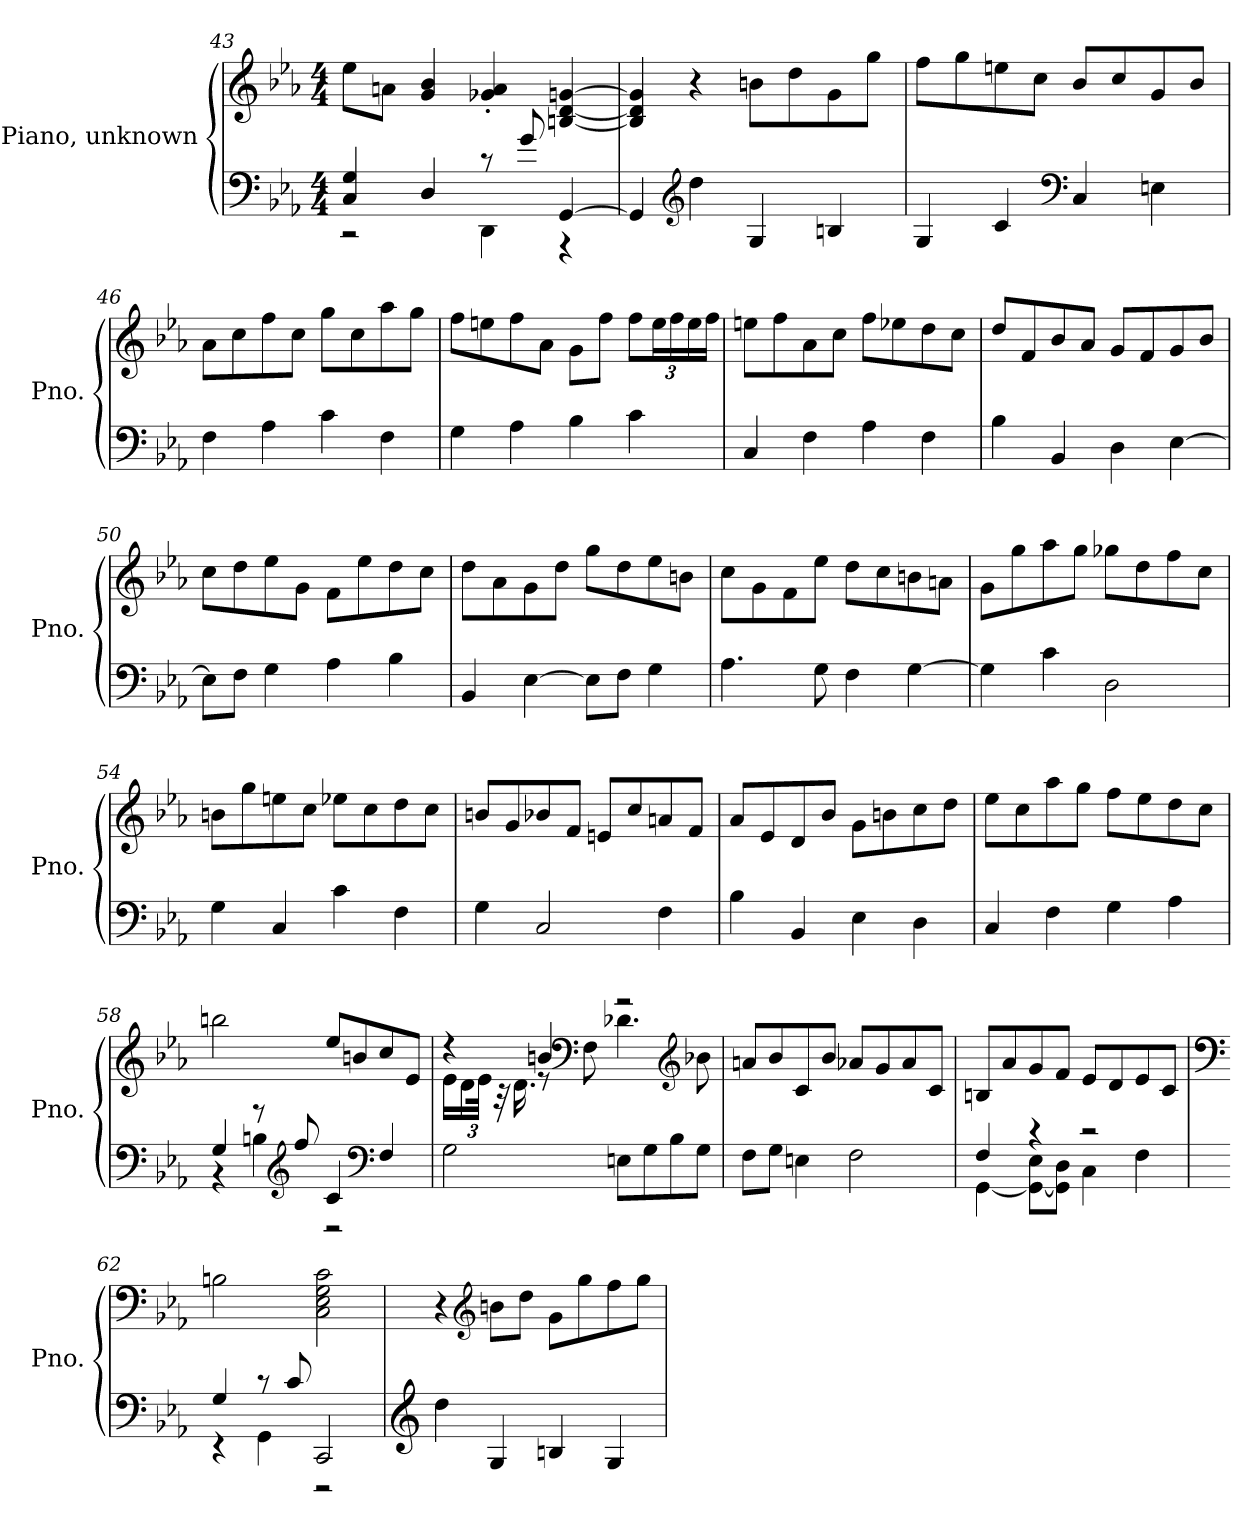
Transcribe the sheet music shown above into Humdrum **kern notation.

**kern	**kern
*part1	*part1
*staff2	*staff1
*I"Piano, unknown	*
*I'Pno.	*
*clefF4	*clefG2
*k[b-e-a-]	*k[b-e-a-]
*M4/4	*M4/4
=43	=43
*^	*
4C/ 4G/	2r	8ee-\L
.	.	8an\J
4D/	.	4g/ 4b-/
8r	4DD\	4g-X/' 4a/'
8g/	.	.
[4GG/	4r	[4Bn/ [4d/ [4gn/
*v	*v	*
=44	=44
4GG/]	4B/] 4d/] 4g/]
*clefG2	*
4dd\	4r
4G/	8bn\L
.	8dd\
4Bn/	8g\
.	8gg\J
=45	=45
4G/	8ff\L
.	8gg\
4c/	8een\
.	8cc\J
*clefF4	*
4C/	8b-/L
.	8cc/
4En\	8g/
.	8b-/J
!!LO:LB:g=z
=46	=46
4F\	8a-\L
.	8cc\
4A-\	8ff\
.	8cc\J
4c\	8gg\L
.	8cc\
4F\	8aa-\
.	8gg\J
=47	=47
4G\	8ff\L
.	8een\
4A-\	8ff\
.	8a-\J
4B-\	8g\L
.	8ff\J
*	*Xbrackettup
4c\	12ff\L
.	24ee\L
.	24ff\
.	24ee\
.	24ff\JJ
=48	=48
4C/	8een\L
.	8ff\
4F\	8a-\
.	8cc\J
4A-\	8ff\L
.	8ee-X\
4F\	8dd\
.	8cc\J
=49	=49
4B-\	8dd/L
.	8f/
4BB-/	8b-/
.	8a-/J
4D\	8g/L
.	8f/
[4E-\	8g/
.	8b-/J
!!LO:PB:g=z
=50	=50
8E-\L]	8cc\L
8F\J	8dd\
4G\	8ee-\
.	8g\J
4A-\	8f\L
.	8ee-\
4B-\	8dd\
.	8cc\J
=51	=51
4BB-/	8dd\L
.	8a-\
[4E-\	8g\
.	8dd\J
8E-\L]	8gg\L
8F\J	8dd\
4G\	8ee-\
.	8bn\J
=52	=52
4.A-\	8cc\L
.	8g\
.	8f\
8G\	8ee-\J
4F\	8dd\L
.	8cc\
[4G\	8bn\
.	8an\J
=53	=53
4G\]	8g\L
.	8gg\
4c\	8aa-\
.	8gg\J
2D\	8gg-X\L
.	8dd\
.	8ff\
.	8cc\J
!!LO:LB:g=z
=54	=54
4G\	8bn\L
.	8gg\
4C/	8een\
.	8cc\J
4c\	8ee-X\L
.	8cc\
4F\	8dd\
.	8cc\J
=55	=55
4G\	8bn/L
.	8g/
2C/	8b-X/
.	8f/J
.	8en/L
.	8cc/
4F\	8an/
.	8f/J
=56	=56
4B-\	8a-/L
.	8e-/
4BB-/	8d/
.	8b-/J
4E-\	8g\L
.	8bn\
4D\	8cc\
.	8dd\J
=57	=57
4C/	8ee-\L
.	8cc\
4F\	8aa-\
.	8gg\J
4G\	8ff\L
.	8ee-\
4A-\	8dd\
.	8cc\J
!!LO:LB:g=z
=58	=58
*^	*
4G/	4r	2bbn\
8r	4Bn\	.
*clefG2	*	*
8ff/	.	.
4c/	2r	8ee-/L
.	.	8bn/
*clefF4	*	*
4F/	.	8cc/
.	.	8e-/J
*v	*v	*
=59	=59
*	*^
2G\	4r	16e-\LL
.	.	24d\
.	.	48e-\JJk
.	.	32r
.	.	16.d\
.	4bn/	8r
*	*clefF4	*
.	.	8F\
8En\L	2r	4.d-X\
8G\	.	.
8B-\	.	.
*	*clefG2	*
8G\J	.	8b-X\
*	*v	*v
=60	=60
8F\L	8an/L
8G\J	8b-/
4En\	8c/
.	8b-/J
2F\	8a-X/L
.	8g/
.	8a-/
.	8c/J
!!LO:LB:g=z
=61	=61
*^	*
4F/	[4GG\	8Bn/L
.	.	8a-/
4r	8GG\_ 8E-\L	8g/
.	8GG\] 8D\J	8f/J
2r	4C\	8e-/L
.	.	8d/
.	4F\	8e-/
.	.	8c/J
=62	=62	=62
*	*	*clefF4
4G/	4r	2Bn\
8r	4GG\	.
8c/	.	.
2CC/	2r	2C\ 2E-\ 2G\ 2c\
*v	*v	*
=63	=63
*clefG2	*
4dd\	4r
*	*clefG2
4G/	8bn\L
.	8dd\J
4Bn/	8g\L
.	8gg\
4G/	8ff\
.	8gg\J
=	=
*-	*-
